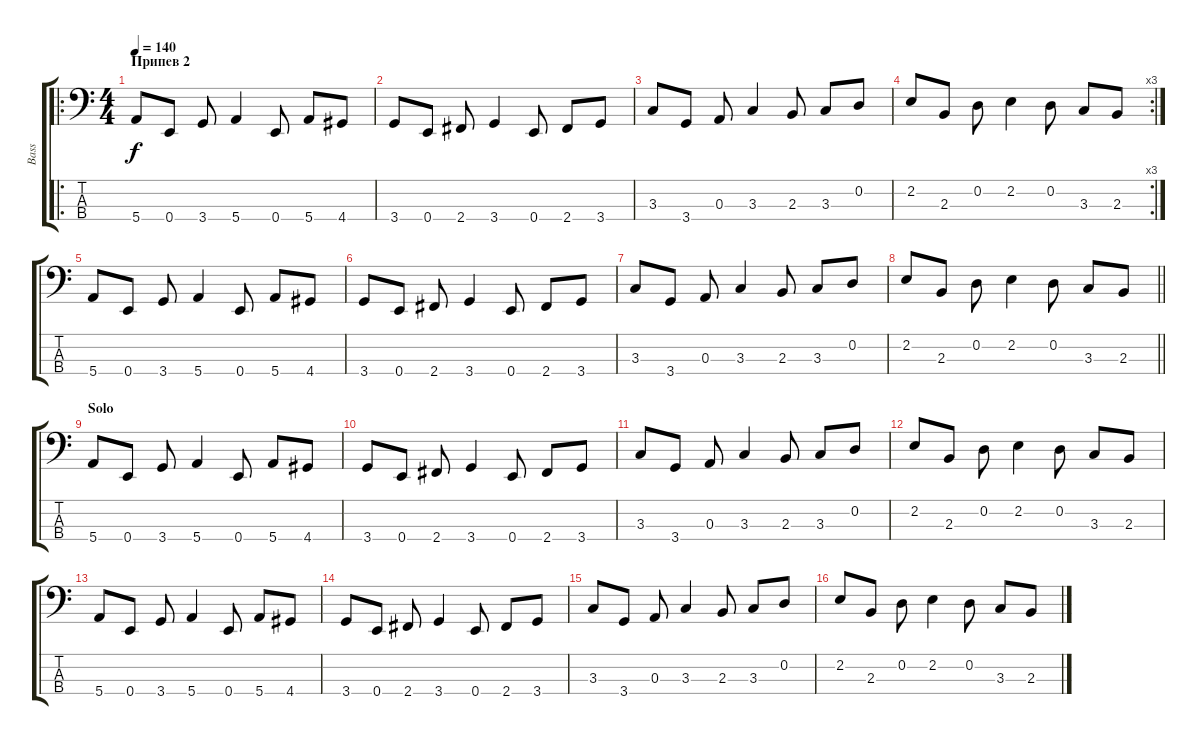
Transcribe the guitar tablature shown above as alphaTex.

\track ("Bass" "Bass") {instrument synthbass1}
\staff {score tabs}
\tuning (G2 D2 A1 E1) {hide}
\ro
\ts (4 4)
\section ("" "Припев 2")
\tempo 140
\clef f4
\ks c
5.4.8{dy f} 0.4.8 3.4.8 5.4.4 0.4.8 5.4.8 4.4.8 |
3.4.8 0.4.8 2.4.8 3.4.4 0.4.8 2.4.8 3.4.8 |
3.3.8 3.4.8 0.3.8 3.3.4 2.3.8 3.3.8 0.2.8 |
\rc 3
2.2.8 2.3.8 0.2.8 2.2.4 0.2.8 3.3.8 2.3.8 |
5.4.8 0.4.8 3.4.8 5.4.4 0.4.8 5.4.8 4.4.8 |
3.4.8 0.4.8 2.4.8 3.4.4 0.4.8 2.4.8 3.4.8 |
3.3.8 3.4.8 0.3.8 3.3.4 2.3.8 3.3.8 0.2.8 |
\barLineRight lightlight
2.2.8 2.3.8 0.2.8 2.2.4 0.2.8 3.3.8 2.3.8 |
\section ("" "Solo")
5.4.8 0.4.8 3.4.8 5.4.4 0.4.8 5.4.8 4.4.8 |
3.4.8 0.4.8 2.4.8 3.4.4 0.4.8 2.4.8 3.4.8 |
3.3.8 3.4.8 0.3.8 3.3.4 2.3.8 3.3.8 0.2.8 |
2.2.8 2.3.8 0.2.8 2.2.4 0.2.8 3.3.8 2.3.8 |
5.4.8 0.4.8 3.4.8 5.4.4 0.4.8 5.4.8 4.4.8 |
3.4.8 0.4.8 2.4.8 3.4.4 0.4.8 2.4.8 3.4.8 |
3.3.8 3.4.8 0.3.8 3.3.4 2.3.8 3.3.8 0.2.8 |
2.2.8 2.3.8 0.2.8 2.2.4 0.2.8 3.3.8 2.3.8
